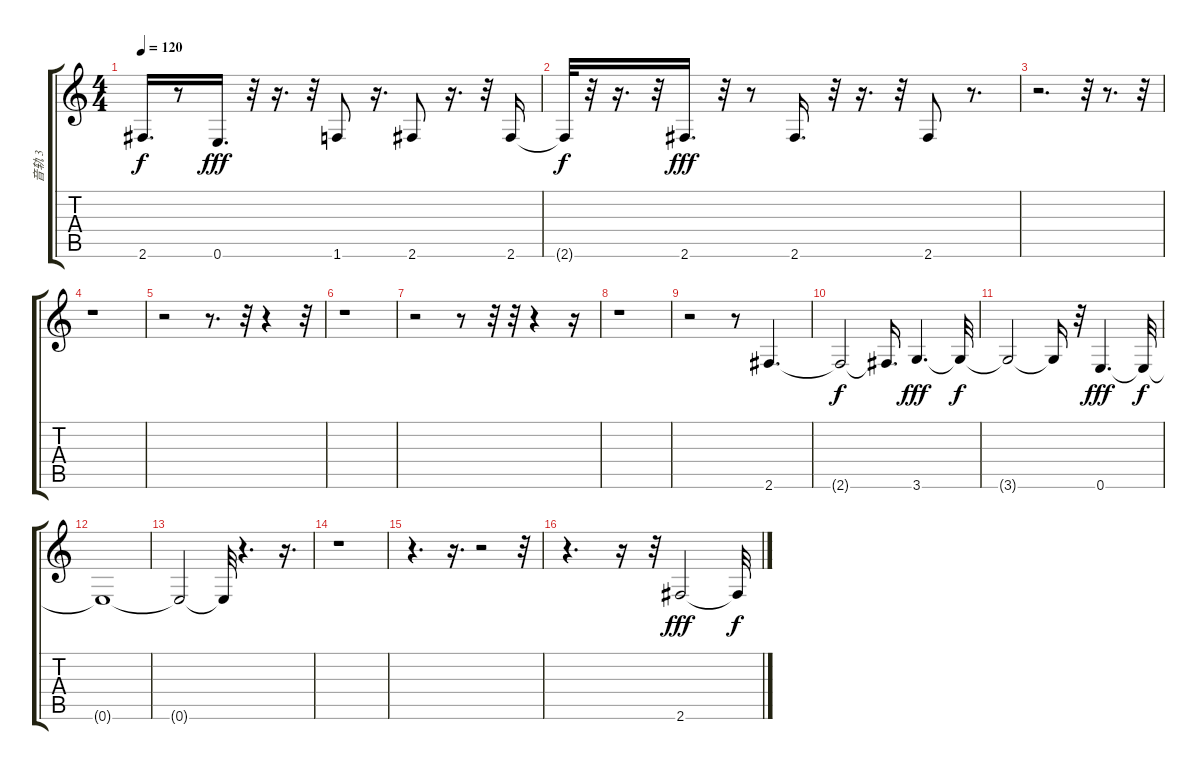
\track ("音轨 3" "音轨 3") {instrument synthbass2}
\staff {score tabs}
\tuning (E4 B3 G3 D3 A2 E2) {hide}
\ts (4 4)
\tempo 120
\clef g2
\ks c
2.6{t}.16{d dy f} r.8 0.6.16{d dy fff} r.32 r.16{d} r.32 1.6.8 r.16{d} 2.6.8 r.16{d} r.32 2.6.16 |
2.6{t}.32{dy f} r.32 r.16{d} r.32 2.6.16{d dy fff} r.32 r.8 2.6.16{d} r.32 r.16{d} r.32 2.6.8 r.8{d} |
r.2{d} r.32 r.8{d} r.32 |
r.1 |
r.2 r.8{d} r.32 r.4 r.32 |
r.1 |
r.2 r.8 r.32 r.32 r.4 r.16 |
r.1 |
r.2 r.8 2.6.4{d} |
2.6{t}.2{dy f} 2.6{t}.16{d} 3.6.4{d dy fff} 3.6{t}.32{dy f} |
3.6{t}.2 3.6{t}.16 r.32 0.6.4{d dy fff} 0.6{t}.32{dy f} |
0.6{t}.1 |
0.6{t}.2 0.6{t}.32 r.4{d} r.16{d} |
r.1 |
r.4{d} r.16{d} r.2 r.32 |
r.4{d} r.16 r.32 2.6.2{dy fff} 2.6{t}.32{dy f}
